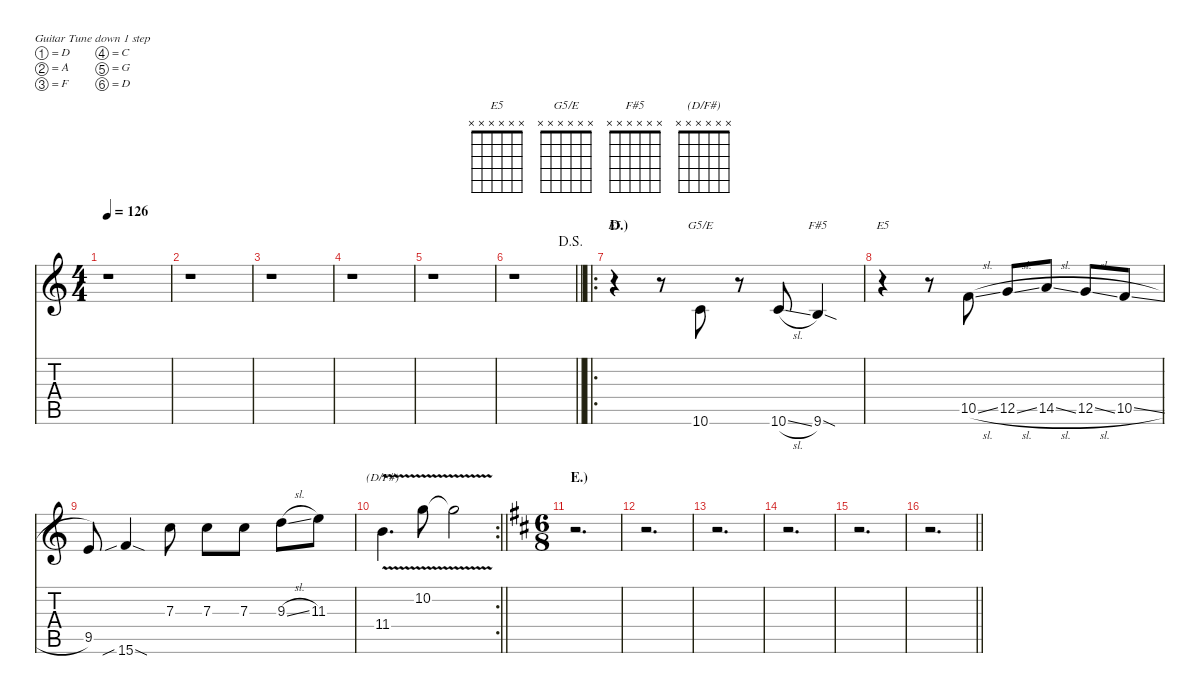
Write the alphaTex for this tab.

\defaultSystemsLayout 4
\hideDynamics
\bracketExtendMode nobrackets
\singleTrackTrackNamePolicy hidden
\multiTrackTrackNamePolicy hidden
\firstSystemTrackNameMode fullname
\firstSystemTrackNameOrientation horizontal
\otherSystemsTrackNameOrientation horizontal
\track ("Gtr. 3 (elec. w/dist.)" "od.guit.") {instrument overdrivenguitar}
\staff {score tabs}
\tuning (D4 A3 F3 C3 G2 D2)
\chord ("E5" x x x x x x)
\chord ("G5/E" x x x x x x)
\chord ("F#5" x x x x x x)
\chord ("(D/F#)" x x x x x x)
\ts (4 4)
\tempo 126
\clef g2
\ks c
r.1{dy f beam Down} |
r.1{beam Down} |
r.1{beam Down} |
r.1{beam Down} |
r.1{beam Down} |
\jump dalsegno
\barLineRight lightlight
r.1{beam Down} |
\ro
\section ("" "D.) ")
r.4{ch "E5" beam Down} r.8{beam Down} 10.6.8{ch "G5/E" beam Up} r.8{beam Up} 10.6{sl}.8{beam Up} 9.6{sod}.4{ch "F#5" beam Up} |
r.4{ch "E5" beam Down} r.8{beam Down} 10.5{sl}.8{beam Up} 12.5{sl}.8{beam Up} 14.5{sl}.8{beam Up} 12.5{sl}.8{beam Up} 10.5{sl}.8{beam Up} |
9.5.8{beam Up} 15.6{sib sod}.4{beam Up} 7.3.8{beam Down} 7.3.8{beam Down} 7.3.8{beam Down} 9.3{sl}.8{beam Down} 11.3.8{beam Down} |
\rc 2
\barLineRight lightlight
11.4{v}.4{d ch "(D/F#)" beam Down} 10.2{v}.8{beam Down} 10.2{v t}.2{beam Down} |
\ts (6 8)
\beaming (8 3 3)
\section ("" "E.) ")
\ks d
r.2{d beam Down} |
r.2{d beam Down} |
r.2{d beam Down} |
r.2{d beam Down} |
r.2{d beam Down} |
\barLineRight lightlight
r.2{d beam Down}
